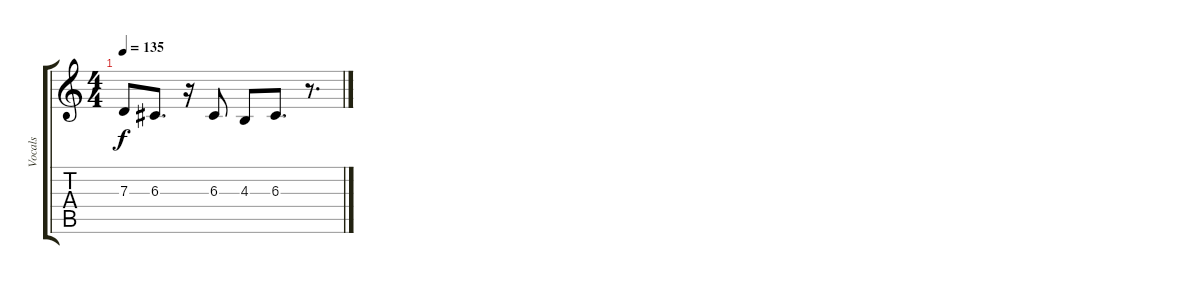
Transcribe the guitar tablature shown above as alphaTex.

\track ("Vocals" "Vocals") {instrument altosax}
\staff {score tabs}
\tuning (E4 B3 G3 D3 A2 E2) {hide}
\ts (4 4)
\tempo 135
\clef g2
\ks c
7.3.8{dy f} 6.3.8{d} r.16 6.3.8 4.3.8 6.3.8{d} r.8{d}
